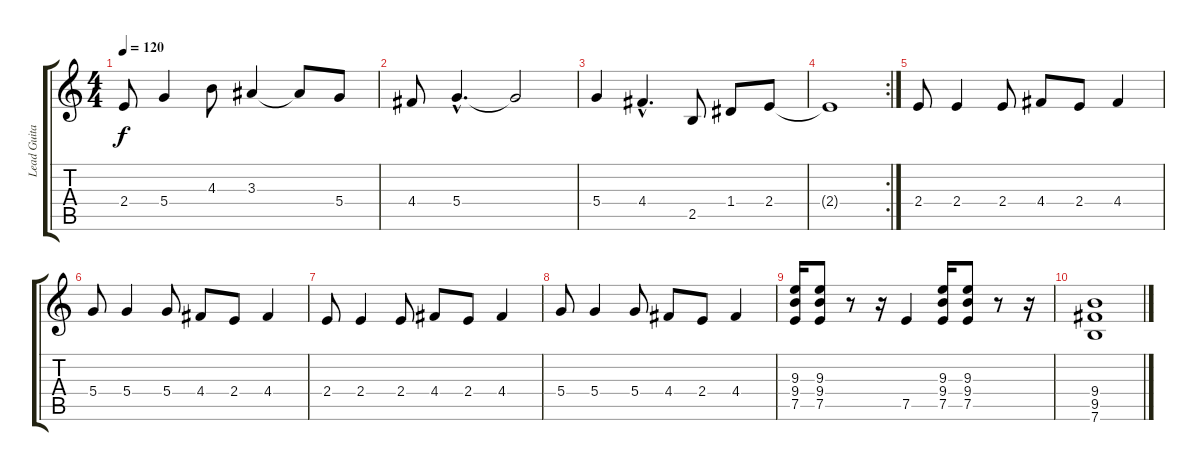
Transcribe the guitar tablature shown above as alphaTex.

\track ("Lead Guitar" "Lead Guita") {instrument overdrivenguitar}
\staff {score tabs}
\tuning (E4 B3 G3 D3 A2 E2) {hide}
\ts (4 4)
\tempo 120
\clef g2
\ks c
2.4.8{dy f} 5.4.4 4.3.8 3.3.4 3.3{t}.8 5.4.8 |
4.4.8 5.4{hac}.4{d} 5.4{t}.2 |
5.4.4 4.4{hac}.4{d} 2.5.8 1.4.8 2.4.8 |
\rc 2
2.4{t}.1 |
2.4.8 2.4.4 2.4.8 4.4.8 2.4.8 4.4.4 |
5.4.8 5.4.4 5.4.8 4.4.8 2.4.8 4.4.4 |
2.4.8 2.4.4 2.4.8 4.4.8 2.4.8 4.4.4 |
5.4.8 5.4.4 5.4.8 4.4.8 2.4.8 4.4.4 |
(9.3 9.4 7.5).16 (9.3 9.4 7.5).8 r.8 r.16 7.5.4 (9.3 9.4 7.5).16 (9.3 9.4 7.5).8 r.8 r.16 |
(9.4 9.5 7.6).1
